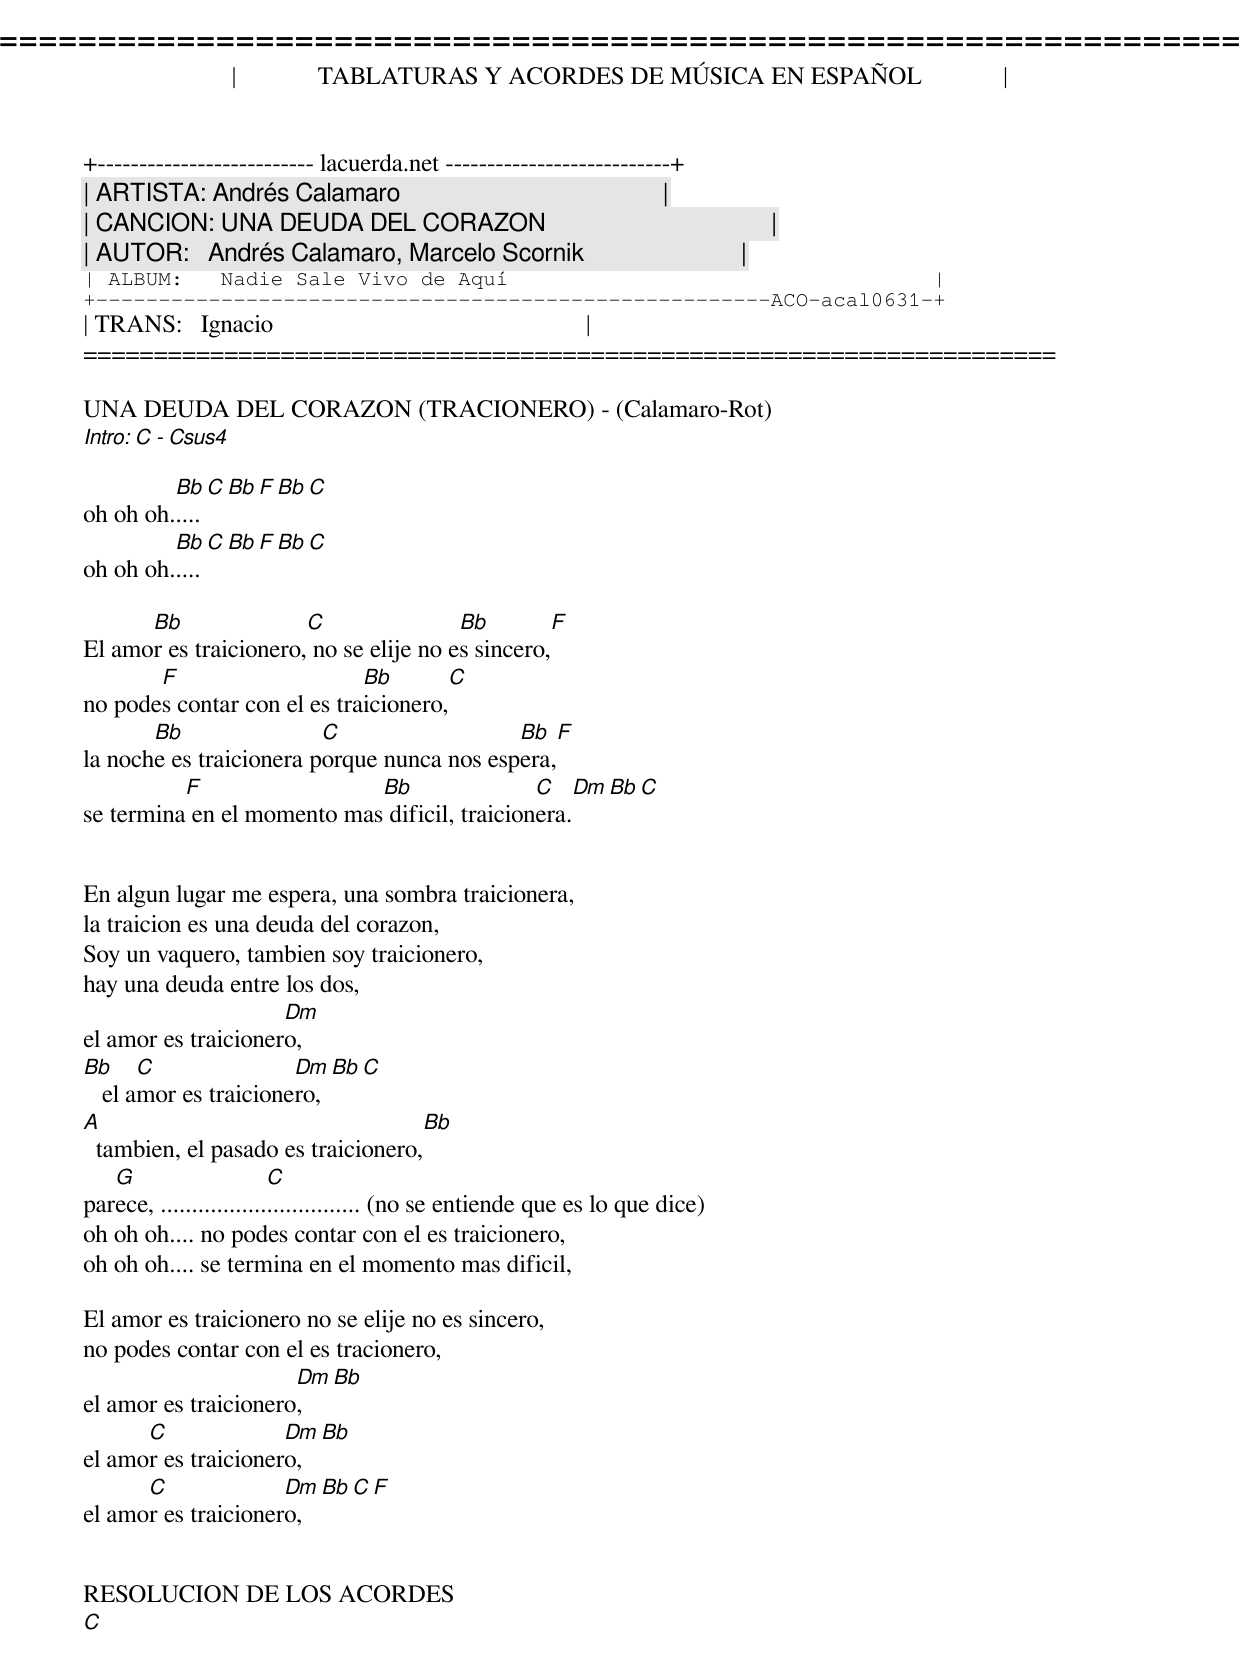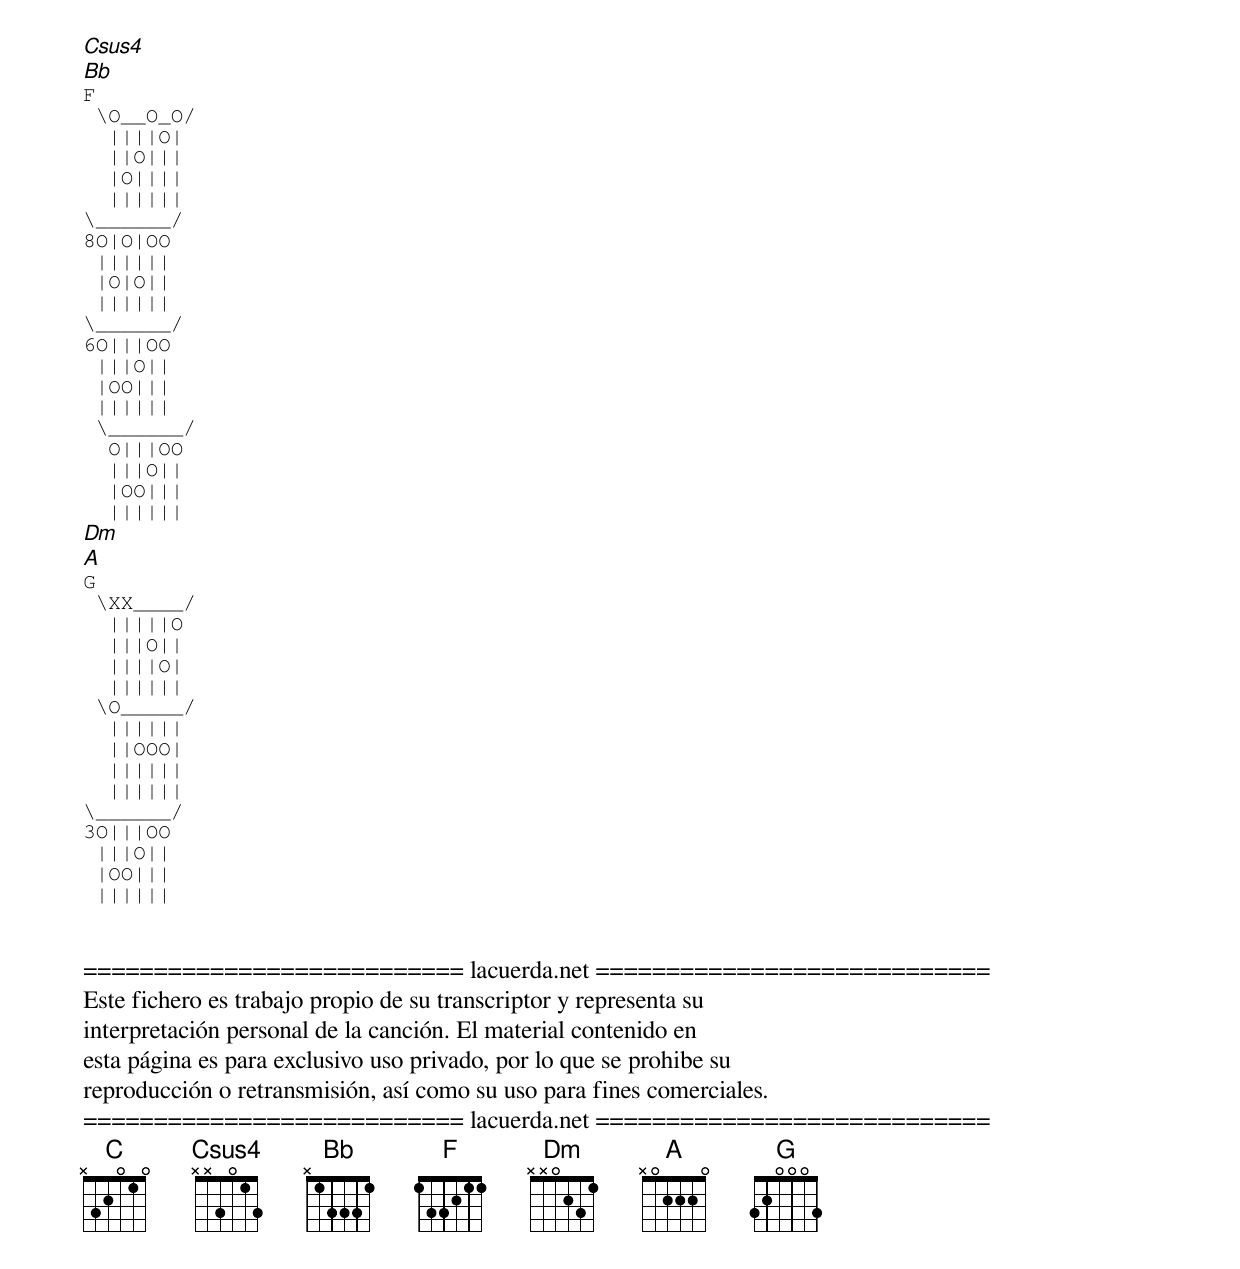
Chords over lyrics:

=====================================================================
|             TABLATURAS Y ACORDES DE MÚSICA EN ESPAÑOL             |
+-------------------------- lacuerda.net ---------------------------+
| ARTISTA: Andrés Calamaro                                          |
| CANCION: UNA DEUDA DEL CORAZON                                    |
| AUTOR:   Andrés Calamaro, Marcelo Scornik                         |
| ALBUM:   Nadie Sale Vivo de Aquí                                  |
+------------------------------------------------------ACO-acal0631-+
| TRANS:   Ignacio                                                  |
=====================================================================

UNA DEUDA DEL CORAZON (TRACIONERO) - (Calamaro-Rot)
Intro: C - Csus4

         Bb    C    Bb    F   Bb  C
oh oh oh.....
         Bb    C    Bb    F   Bb  C
oh oh oh.....

      Bb               C                Bb               F
El amor es traicionero, no se elije no es sincero,
       F                     Bb            C
no podes contar con el es traicionero,
       Bb                C                  Bb              F
la noche es traicionera porque nunca nos espera,
          F                 Bb                C        Dm        Bb   C
se termina en el momento mas dificil, traicionera.


En algun lugar me espera, una sombra traicionera,
la traicion es una deuda del corazon,
Soy un vaquero, tambien soy traicionero,
hay una deuda entre los dos,
                     Dm
el amor es traicionero,
Bb     C               Dm    Bb  C
   el amor es traicionero,
A                                        Bb
  tambien, el pasado es traicionero,
   G                     C
parece, ................................ (no se entiende que es lo que dice)
oh oh oh.... no podes contar con el es traicionero,
oh oh oh.... se termina en el momento mas dificil,

El amor es traicionero no se elije no es sincero,
no podes contar con el es tracionero,
                      Dm      Bb
el amor es traicionero,
      C              Dm      Bb
el amor es traicionero,
      C              Dm      Bb  C  F
el amor es traicionero,


RESOLUCION DE LOS ACORDES
C
Csus4
Bb
F
 \O__O_O/
  ||||O|
  ||O|||
  |O||||
  ||||||
\______/
8O|O|OO
 ||||||
 |O|O||
 ||||||
\______/
6O|||OO
 |||O||
 |OO|||
 ||||||
 \______/
  O|||OO
  |||O||
  |OO|||
  ||||||
Dm
A
G
 \XX____/
  |||||O
  |||O||
  ||||O|
  ||||||
 \O_____/
  ||||||
  ||OOO|
  ||||||
  ||||||
\______/
3O|||OO
 |||O||
 |OO|||
 ||||||


=========================== lacuerda.net ============================
Este fichero es trabajo propio de su transcriptor y representa su
interpretación personal de la canción. El material contenido en
esta página es para exclusivo uso privado, por lo que se prohibe su
reproducción o retransmisión, así como su uso para fines comerciales.
=========================== lacuerda.net ============================
